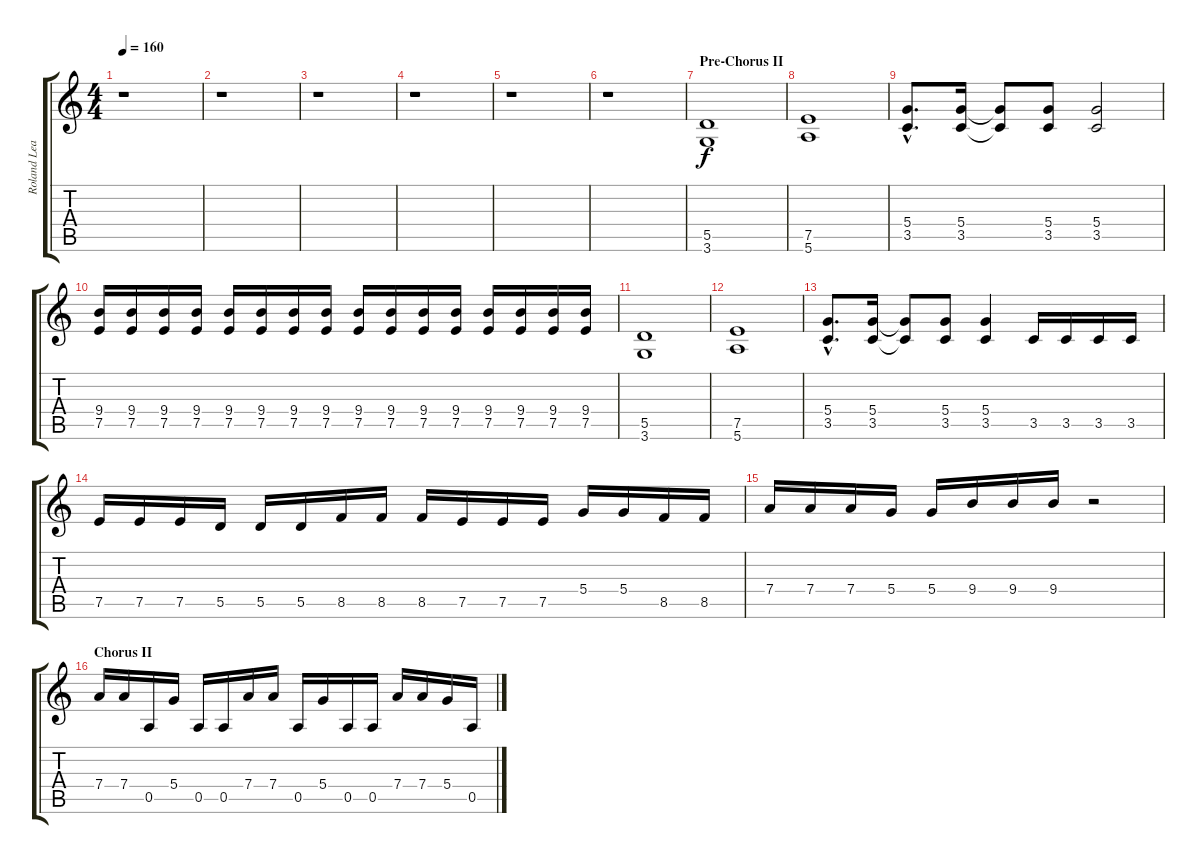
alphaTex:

\track ("Roland Lead" "Roland Lea") {instrument overdrivenguitar}
\staff {score tabs}
\tuning (E4 B3 G3 D3 A2 E2) {hide}
\ts (4 4)
\tempo 160
\clef g2
\ks c
r.1{dy f} |
r.1 |
r.1 |
r.1 |
r.1 |
r.1 |
\section ("" "Pre-Chorus II")
(5.5 3.6).1 |
(7.5 5.6).1 |
(5.4{hac} 3.5{hac}).8{d} (5.4 3.5).16 (5.4{t} 3.5{t}).8 (5.4 3.5).8 (5.4 3.5).2 |
(9.4 7.5).16 (9.4 7.5).16 (9.4 7.5).16 (9.4 7.5).16 (9.4 7.5).16 (9.4 7.5).16 (9.4 7.5).16 (9.4 7.5).16 (9.4 7.5).16 (9.4 7.5).16 (9.4 7.5).16 (9.4 7.5).16 (9.4 7.5).16 (9.4 7.5).16 (9.4 7.5).16 (9.4 7.5).16 |
(5.5 3.6).1 |
(7.5 5.6).1 |
(5.4{hac} 3.5{hac}).8{d} (5.4 3.5).16 (5.4{t} 3.5{t}).8 (5.4 3.5).8 (5.4 3.5).4 3.5.16 3.5.16 3.5.16 3.5.16 |
7.5.16 7.5.16 7.5.16 5.5.16 5.5.16 5.5.16 8.5.16 8.5.16 8.5.16 7.5.16 7.5.16 7.5.16 5.4.16 5.4.16 8.5.16 8.5.16 |
7.4.16 7.4.16 7.4.16 5.4.16 5.4.16 9.4.16 9.4.16 9.4.16 r.2 |
\section ("" "Chorus II")
7.4.16 7.4.16 0.5.16 5.4.16 0.5.16 0.5.16 7.4.16 7.4.16 0.5.16 5.4.16 0.5.16 0.5.16 7.4.16 7.4.16 5.4.16 0.5.16
